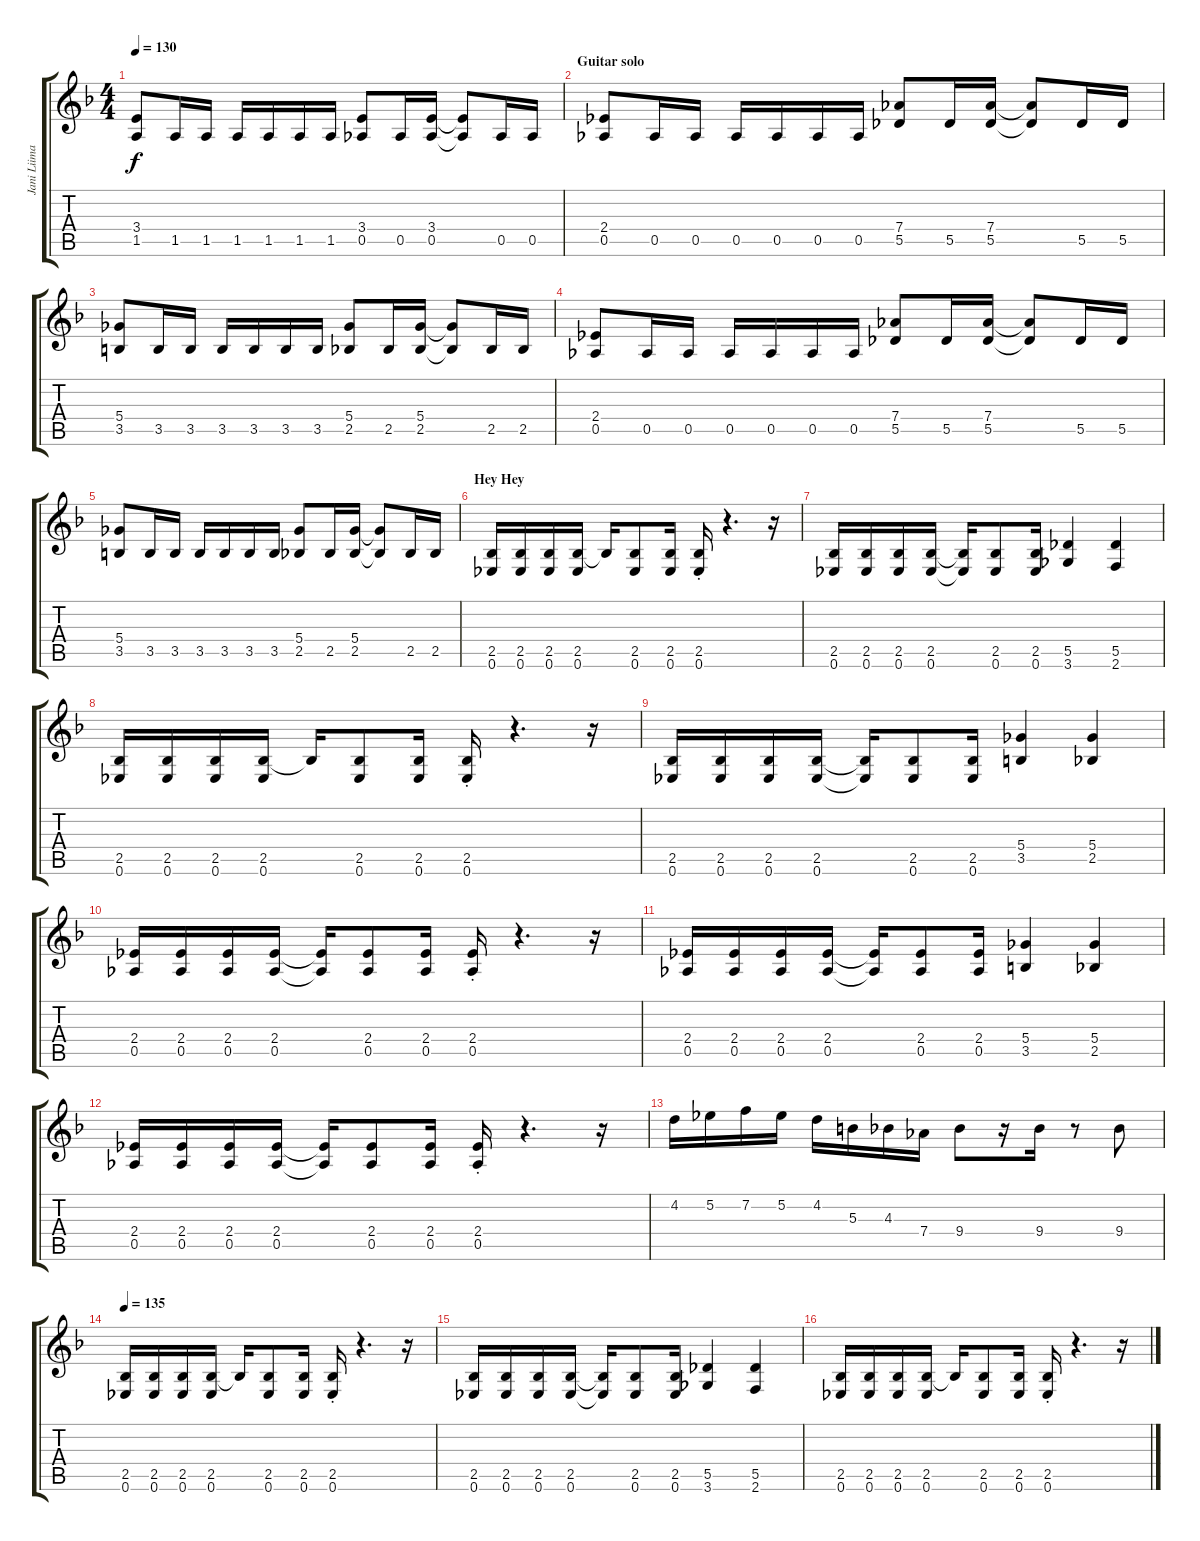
\track ("Jani Liimatainen 2" "Jani Liima") {instrument distortionguitar}
\staff {score tabs}
\tuning (Eb4 Bb3 Gb3 Db3 Ab2 Eb2) {hide}
\ts (4 4)
\tempo 130
\clef g2
\ks dminor
(3.4 1.5).8{dy f} 1.5.16 1.5.16 1.5.16 1.5.16 1.5.16 1.5.16 (3.4 0.5).8 0.5.16 (3.4 0.5).16 (3.4{t} 0.5{t}).8 0.5.16 0.5.16 |
\section ("" "Guitar solo")
(2.4 0.5).8{volume 15} 0.5.16 0.5.16 0.5.16 0.5.16 0.5.16 0.5.16 (7.4 5.5).8 5.5.16 (7.4 5.5).16 (7.4{t} 5.5{t}).8 5.5.16 5.5.16 |
(5.4 3.5).8 3.5.16 3.5.16 3.5.16 3.5.16 3.5.16 3.5.16 (5.4 2.5).8 2.5.16 (5.4 2.5).16 (5.4{t} 2.5{t}).8 2.5.16 2.5.16 |
(2.4 0.5).8 0.5.16 0.5.16 0.5.16 0.5.16 0.5.16 0.5.16 (7.4 5.5).8 5.5.16 (7.4 5.5).16 (7.4{t} 5.5{t}).8 5.5.16 5.5.16 |
(5.4 3.5).8 3.5.16 3.5.16 3.5.16 3.5.16 3.5.16 3.5.16 (5.4 2.5).8 2.5.16 (5.4 2.5).16 (5.4{t} 2.5{t}).8 2.5.16 2.5.16 |
\section ("" "Hey Hey")
(2.5 0.6).16 (2.5 0.6).16 (2.5 0.6).16 (2.5 0.6).16 2.5{t}.16 (2.5 0.6).8 (2.5 0.6).16 (2.5{st} 0.6).16 r.4{d} r.16 |
(2.5 0.6).16{volume 14} (2.5 0.6).16 (2.5 0.6).16 (2.5 0.6).16 (2.5{t} 0.6{t}).16 (2.5 0.6).8 (2.5 0.6).16 (5.5 3.6).4 (5.5 2.6).4 |
(2.5 0.6).16 (2.5 0.6).16 (2.5 0.6).16 (2.5 0.6).16 2.5{t}.16 (2.5 0.6).8 (2.5 0.6).16 (2.5{st} 0.6).16 r.4{d} r.16 |
(2.5 0.6).16 (2.5 0.6).16 (2.5 0.6).16 (2.5 0.6).16 (2.5{t} 0.6{t}).16 (2.5 0.6).8 (2.5 0.6).16 (5.4 3.5).4 (5.4 2.5).4 |
(2.4 0.5).16 (2.4 0.5).16 (2.4 0.5).16 (2.4 0.5).16 (2.4{t} 0.5{t}).16 (2.4 0.5).8 (2.4 0.5).16 (2.4{st} 0.5).16 r.4{d} r.16 |
(2.4 0.5).16 (2.4 0.5).16 (2.4 0.5).16 (2.4 0.5).16 (2.4{t} 0.5{t}).16 (2.4 0.5).8 (2.4 0.5).16 (5.4 3.5).4 (5.4 2.5).4 |
(2.4 0.5).16 (2.4 0.5).16 (2.4 0.5).16 (2.4 0.5).16 (2.4{t} 0.5{t}).16 (2.4 0.5).8 (2.4 0.5).16 (2.4{st} 0.5).16 r.4{d} r.16 |
4.2.16 5.2.16 7.2.16 5.2.16 4.2.16 5.3.16 4.3.16 7.4.16 9.4.8 r.16 9.4.16 r.8 9.4.8 |
\tempo 135
(2.5 0.6).16 (2.5 0.6).16 (2.5 0.6).16 (2.5 0.6).16 2.5{t}.16 (2.5 0.6).8 (2.5 0.6).16 (2.5{st} 0.6).16 r.4{d} r.16 |
(2.5 0.6).16{volume 14} (2.5 0.6).16 (2.5 0.6).16 (2.5 0.6).16 (2.5{t} 0.6{t}).16 (2.5 0.6).8 (2.5 0.6).16 (5.5 3.6).4 (5.5 2.6).4 |
(2.5 0.6).16 (2.5 0.6).16 (2.5 0.6).16 (2.5 0.6).16 2.5{t}.16 (2.5 0.6).8 (2.5 0.6).16 (2.5{st} 0.6).16 r.4{d} r.16
